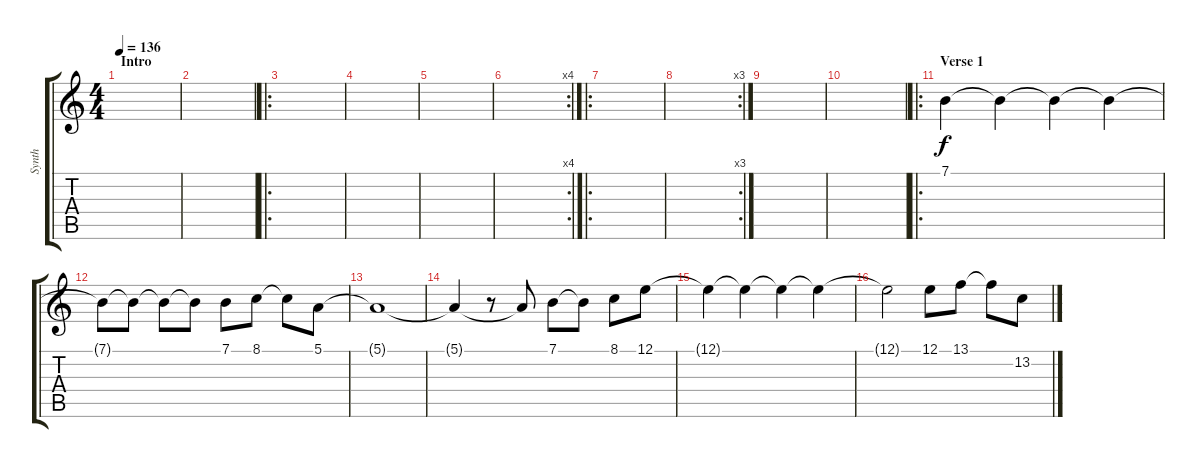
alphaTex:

\track ("Synth" "Synth") {instrument stringensemble1}
\staff {score tabs}
\tuning (E4 B3 G3 D3 A2 E2) {hide}
\ts (4 4)
\section ("" "Intro")
\tempo 136
\clef g2
\ks c
|
|
\ro
|
|
|
\rc 4
|
\ro
|
\rc 3
|
|
|
\ro
\section ("" "Verse 1")
7.1.4 7.1{t}.4 7.1{t}.4 7.1{t}.4 |
7.1{t}.8 7.1{t}.8 7.1{t}.8 7.1{t}.8 7.1.8 8.1.8 8.1{t}.8 5.1.8 |
5.1{t}.1 |
5.1{t}.4 r.8 5.1{t}.8 7.1.8 7.1{t}.8 8.1.8 12.1.8 |
12.1{t}.4 12.1{t}.4 12.1{t}.4 12.1{t}.4 |
12.1{t}.2 12.1.8 13.1.8 13.1{t}.8 13.2.8
